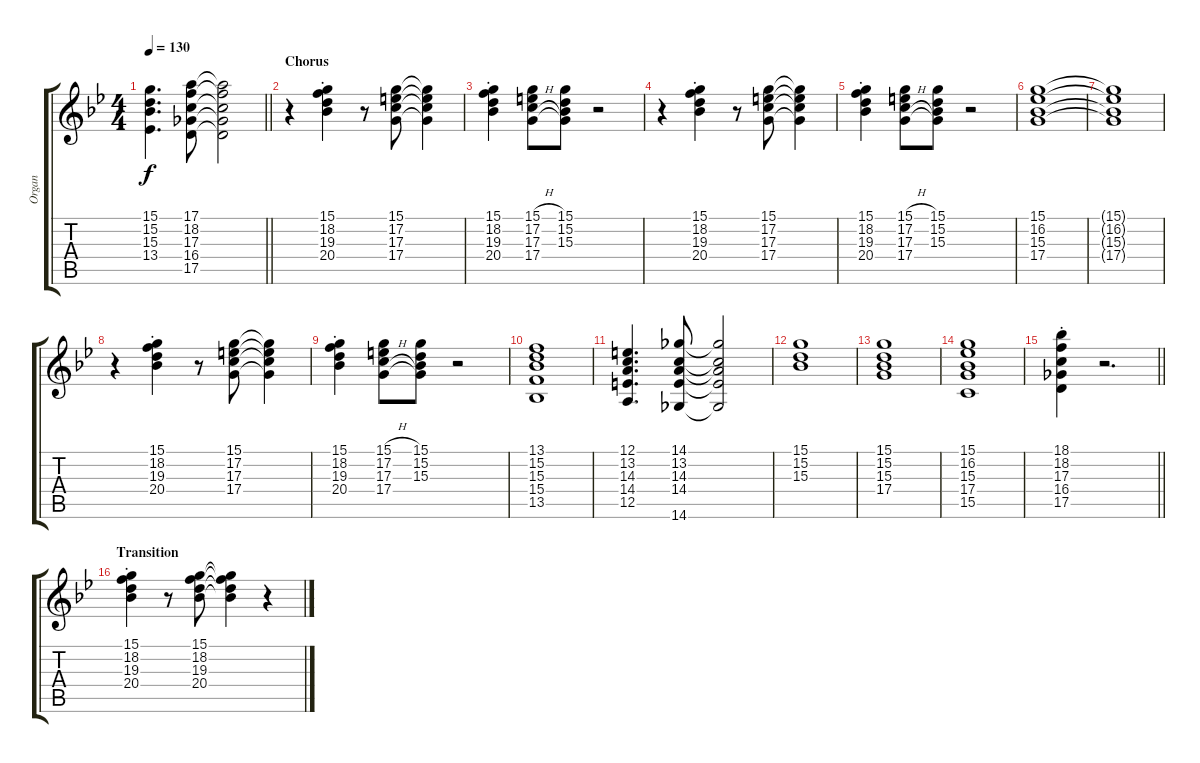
\track ("Organ" "Organ") {instrument drawbarorgan}
\staff {score tabs}
\tuning (E4 B3 G3 D3 A2 E2) {hide}
\ts (4 4)
\tempo 130
\clef g2
\barLineRight lightlight
\ks bb
(15.1{t} 15.2{t} 15.3{t} 13.4{t}).4{d dy f} (17.1 18.2 17.3 16.4 17.5).8 (17.1{t} 18.2{t} 17.3{t} 16.4{t} 17.5{t}).2 |
\section ("" "Chorus")
r.4 (15.1{st} 18.2{st} 19.3{st} 20.4{st}).4 r.8 (15.1 17.2 17.3 17.4).8 (15.1{t} 17.2{t} 17.3{t} 17.4{t}).4 |
(15.1{st} 18.2{st} 19.3{st} 20.4{st}).4 (15.1{h} 17.2{h} 17.3{h} 17.4).8 (15.1 15.2 15.3 17.4{t}).8 r.2 |
r.4 (15.1{st} 18.2{st} 19.3{st} 20.4{st}).4 r.8 (15.1 17.2 17.3 17.4).8 (15.1{t} 17.2{t} 17.3{t} 17.4{t}).4 |
(15.1{st} 18.2{st} 19.3{st} 20.4{st}).4 (15.1{h} 17.2{h} 17.3{h} 17.4).8 (15.1 15.2 15.3 17.4{t}).8 r.2 |
(15.1 16.2 15.3 17.4).1 |
(15.1{t} 16.2{t} 15.3{t} 17.4{t}).1 |
r.4 (15.1{st} 18.2{st} 19.3{st} 20.4{st}).4 r.8 (15.1 17.2 17.3 17.4).8 (15.1{t} 17.2{t} 17.3{t} 17.4{t}).4 |
(15.1{st} 18.2{st} 19.3{st} 20.4{st}).4 (15.1{h} 17.2{h} 17.3{h} 17.4).8 (15.1 15.2 15.3 17.4{t}).8 r.2 |
(13.1 15.2 15.3 15.4 13.5).1 |
(12.1 13.2 14.3 14.4 12.5).4{d} (14.1 13.2 14.3 14.4 14.6).8 (14.1{t} 13.2{t} 14.3{t} 14.4{t} 14.6{t}).2 |
(15.1 15.2 15.3).1 |
(15.1 15.2 15.3 17.4).1 |
(15.1 16.2 15.3 17.4 15.5).1 |
\barLineRight lightlight
(18.1{st} 18.2{st} 17.3{st} 16.4{st} 17.5{st}).4 r.2{d} |
\section ("" "Transition")
(15.1{st} 18.2{st} 19.3{st} 20.4{st}).4 r.8 (15.1 18.2 19.3 20.4).8 (15.1{t} 18.2{t} 19.3{t} 20.4{t}).4 r.4
